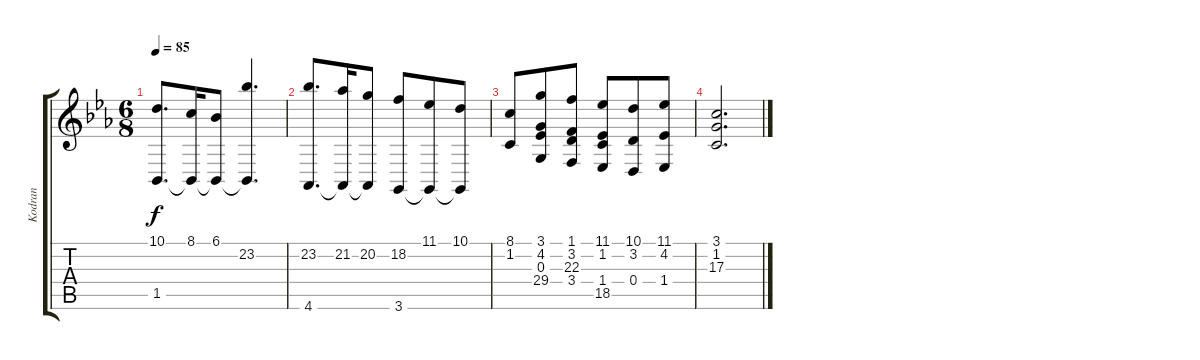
\track ("Kodran" "Kodran") {instrument accordion}
\staff {score tabs}
\tuning (E4 B3 G3 D3 A2 E2) {hide}
\ts (6 8)
\tempo 85
\clef g2
\ks cminor
(10.1 1.5).8{d dy f} (8.1 1.5{t}).16 (6.1 1.5{t}).8 (23.2 1.5{t}).4{d} |
(23.2 4.6).8{d} (21.2 4.6{t}).16 (20.2 4.6{t}).8 (18.2 3.6).8 (11.1 3.6{t}).8 (10.1 3.6{t}).8 |
(8.1 1.2).8 (3.1 4.2 0.3 29.4).8 (1.1 3.2 22.3 3.4).8 (11.1 1.2 1.4 18.5).8 (10.1 3.2 0.4).8 (11.1 4.2 1.4).8 |
(3.1 1.2 17.3).2{d}
